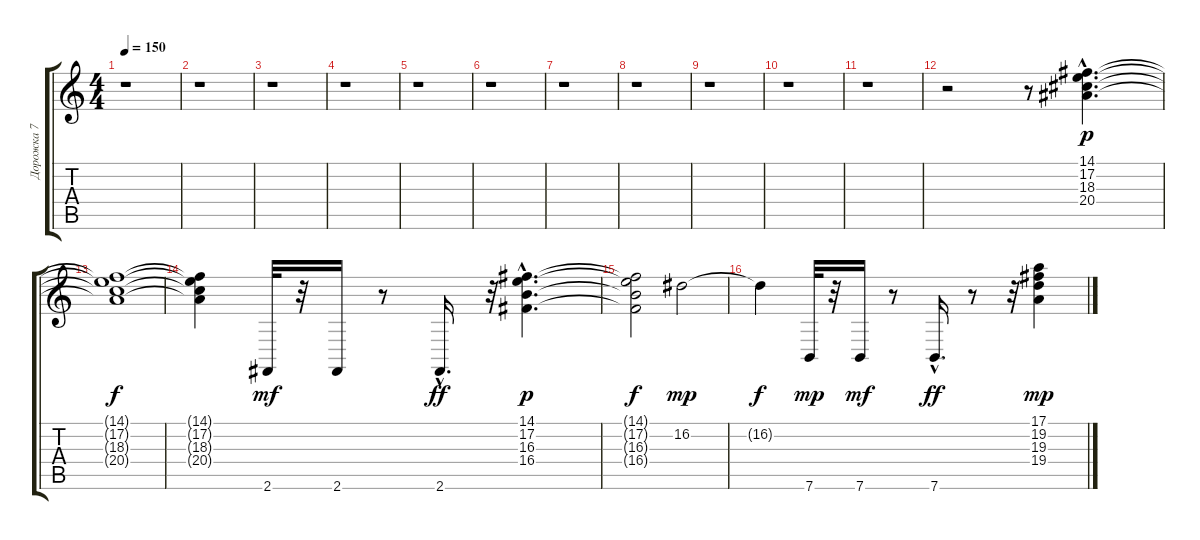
\track ("Дорожка 7" "Дорожка 7") {instrument acousticgrandpiano}
\staff {score tabs}
\tuning (E4 B3 G3 D3 A2 E2) {hide}
\ts (4 4)
\tempo 150
\clef g2
\ks c
r.1{dy ff} |
r.1 |
r.1 |
r.1 |
r.1 |
r.1 |
r.1 |
r.1 |
r.1 |
r.1 |
r.1 |
r.2 r.8 (14.1{hac} 17.2{hac} 18.3{hac} 20.4{hac}).4{d dy p} |
(14.1{t} 17.2{t} 18.3{t} 20.4{t}).1{dy f} |
(14.1{t} 17.2{t} 18.3{t} 20.4{t}).4 2.6.32{dy mf} r.32 2.6.16 r.8 2.6{hac}.16{d dy ff} r.32 (14.1{hac} 17.2{hac} 16.3{hac} 16.4{hac}).4{d dy p} |
(14.1{t} 17.2{t} 16.3{t} 16.4{t}).2{dy f} 16.2.2{dy mp} |
16.2{t}.4{dy f} 7.6.32{dy mp} r.32 7.6.16{dy mf} r.8 7.6{hac}.16{d dy ff} r.8 r.32 (17.1 19.2 19.3 19.4).4{dy mp}
